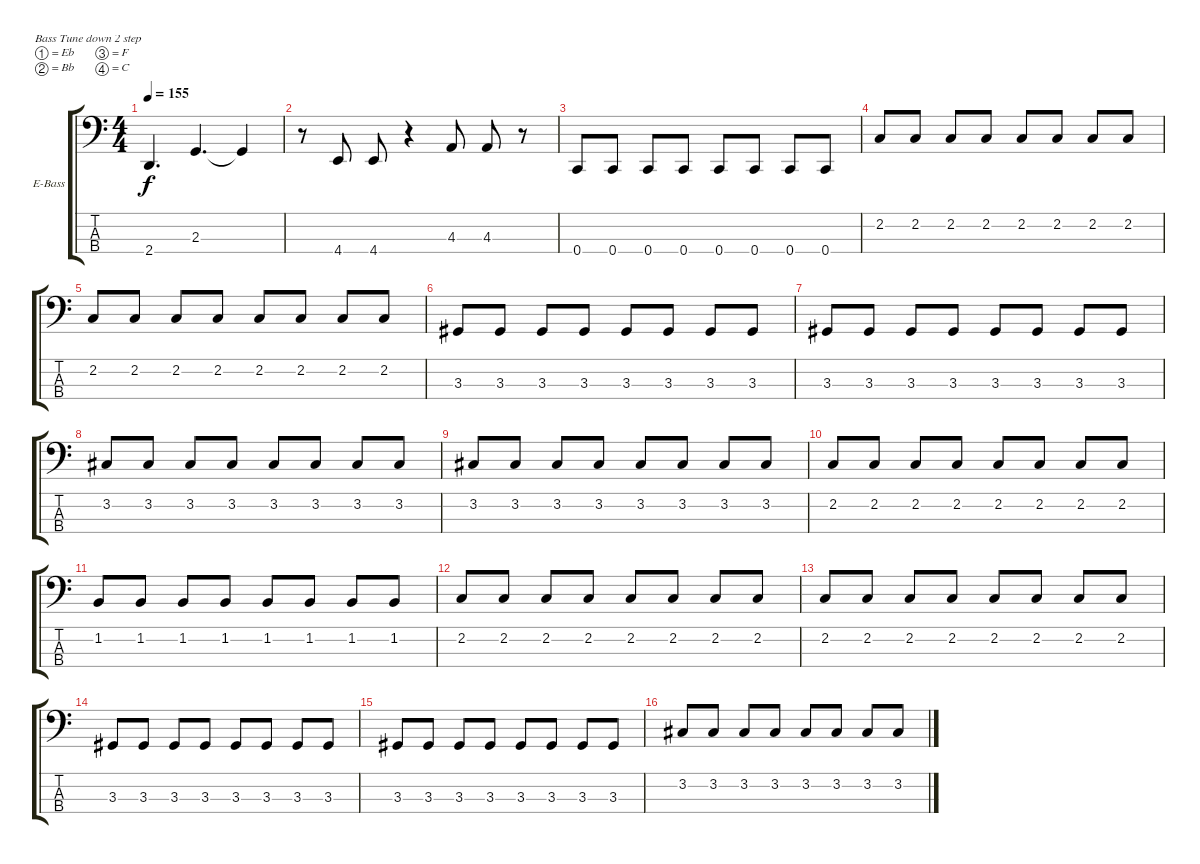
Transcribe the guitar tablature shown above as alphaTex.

\defaultSystemsLayout 4
\bracketExtendMode groupsimilarinstruments
\firstSystemTrackNameOrientation horizontal
\otherSystemsTrackNameOrientation horizontal
\track ("Electric Bass" "E-Bass") {instrument electricbassfinger}
\staff {score tabs}
\tuning (Eb2 Bb1 F1 C1)
\ts (4 4)
\tempo 155
\clef f4
\scale
0.333333
\ks c
2.4.4{d dy f} 2.3.4{d} 2.3{t}.4 |
\scale
0.333333 r.8 4.4.8 4.4.8 r.4 4.3.8 4.3.8 r.8 |
\scale
0.333333 0.4.8 0.4.8 0.4.8 0.4.8 0.4.8 0.4.8 0.4.8 0.4.8 |
\scale
0.333333 2.2.8 2.2.8 2.2.8 2.2.8 2.2.8 2.2.8 2.2.8 2.2.8 |
\scale
0.333333 2.2.8 2.2.8 2.2.8 2.2.8 2.2.8 2.2.8 2.2.8 2.2.8 |
\scale
0.333333 3.3.8 3.3.8 3.3.8 3.3.8 3.3.8 3.3.8 3.3.8 3.3.8 |
\scale
0.333333 3.3.8 3.3.8 3.3.8 3.3.8 3.3.8 3.3.8 3.3.8 3.3.8 |
\scale
0.333333 3.2.8 3.2.8 3.2.8 3.2.8 3.2.8 3.2.8 3.2.8 3.2.8 |
\scale
0.333333 3.2.8 3.2.8 3.2.8 3.2.8 3.2.8 3.2.8 3.2.8 3.2.8 |
\scale
0.333333 2.2.8 2.2.8 2.2.8 2.2.8 2.2.8 2.2.8 2.2.8 2.2.8 |
\scale
0.333333 1.2.8 1.2.8 1.2.8 1.2.8 1.2.8 1.2.8 1.2.8 1.2.8 |
\scale
0.333333 2.2.8 2.2.8 2.2.8 2.2.8 2.2.8 2.2.8 2.2.8 2.2.8 |
\scale
0.333333 2.2.8 2.2.8 2.2.8 2.2.8 2.2.8 2.2.8 2.2.8 2.2.8 |
\scale
0.333333 3.3.8 3.3.8 3.3.8 3.3.8 3.3.8 3.3.8 3.3.8 3.3.8 |
\scale
0.333333 3.3.8 3.3.8 3.3.8 3.3.8 3.3.8 3.3.8 3.3.8 3.3.8 |
\scale
0.333333 3.2.8 3.2.8 3.2.8 3.2.8 3.2.8 3.2.8 3.2.8 3.2.8
